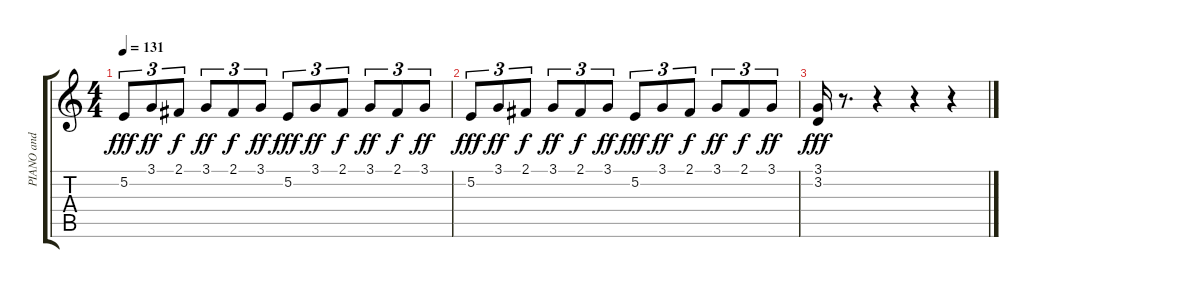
\track ("PIANO and ORGAN - melody" "PIANO and ") {instrument acousticgrandpiano}
\staff {score tabs}
\tuning (E4 B3 G3 D3 A2 E2) {hide}
\ts (4 4)
\tempo 131
\clef g2
\ks c
5.2.8{tu (3 2) dy fff} 3.1.8{tu (3 2) dy ff} 2.1.8{tu (3 2) dy f} 3.1.8{tu (3 2) dy ff} 2.1.8{tu (3 2) dy f} 3.1.8{tu (3 2) dy ff} 5.2.8{tu (3 2) dy fff} 3.1.8{tu (3 2) dy ff} 2.1.8{tu (3 2) dy f} 3.1.8{tu (3 2) dy ff} 2.1.8{tu (3 2) dy f} 3.1.8{tu (3 2) dy ff} |
5.2.8{tu (3 2) dy fff} 3.1.8{tu (3 2) dy ff} 2.1.8{tu (3 2) dy f} 3.1.8{tu (3 2) dy ff} 2.1.8{tu (3 2) dy f} 3.1.8{tu (3 2) dy ff} 5.2.8{tu (3 2) dy fff} 3.1.8{tu (3 2) dy ff} 2.1.8{tu (3 2) dy f} 3.1.8{tu (3 2) dy ff} 2.1.8{tu (3 2) dy f} 3.1.8{tu (3 2) dy ff} |
(3.1 3.2).16{dy fff} r.8{d} r.4 r.4 r.4
